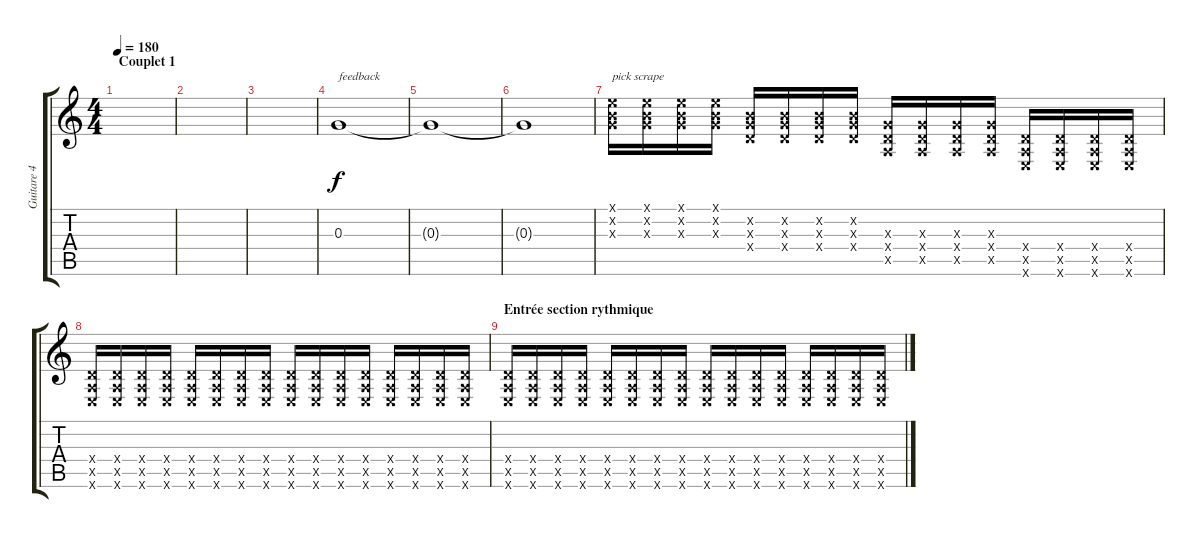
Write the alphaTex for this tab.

\track ("Guitare 4" "Guitare 4") {instrument overdrivenguitar}
\staff {score tabs}
\tuning (E4 B3 G3 D3 A2 E2) {hide}
\ts (4 4)
\section ("" "Couplet 1")
\tempo 180
\clef g2
\ks c
|
|
|
0.3.1{txt "feedback" volume 13 instrument guitarharmonics} |
0.3{t}.1 |
0.3{t}.1 |
(0.1{x} 0.2{x} 0.3{x}).16{txt "pick scrape" instrument overdrivenguitar} (0.1{x} 0.2{x} 0.3{x}).16 (0.1{x} 0.2{x} 0.3{x}).16 (0.1{x} 0.2{x} 0.3{x}).16 (0.2{x} 0.3{x} 0.4{x}).16 (0.2{x} 0.3{x} 0.4{x}).16 (0.2{x} 0.3{x} 0.4{x}).16 (0.2{x} 0.3{x} 0.4{x}).16 (0.3{x} 0.4{x} 0.5{x}).16 (0.3{x} 0.4{x} 0.5{x}).16 (0.3{x} 0.4{x} 0.5{x}).16 (0.3{x} 0.4{x} 0.5{x}).16 (0.4{x} 0.5{x} 0.6{x}).16 (0.4{x} 0.5{x} 0.6{x}).16 (0.4{x} 0.5{x} 0.6{x}).16 (0.4{x} 0.5{x} 0.6{x}).16 |
(0.4{x} 0.5{x} 0.6{x}).16 (0.4{x} 0.5{x} 0.6{x}).16 (0.4{x} 0.5{x} 0.6{x}).16 (0.4{x} 0.5{x} 0.6{x}).16 (0.4{x} 0.5{x} 0.6{x}).16 (0.4{x} 0.5{x} 0.6{x}).16 (0.4{x} 0.5{x} 0.6{x}).16 (0.4{x} 0.5{x} 0.6{x}).16 (0.4{x} 0.5{x} 0.6{x}).16 (0.4{x} 0.5{x} 0.6{x}).16 (0.4{x} 0.5{x} 0.6{x}).16 (0.4{x} 0.5{x} 0.6{x}).16 (0.4{x} 0.5{x} 0.6{x}).16 (0.4{x} 0.5{x} 0.6{x}).16 (0.4{x} 0.5{x} 0.6{x}).16 (0.4{x} 0.5{x} 0.6{x}).16 |
\section ("" "Entrée section rythmique")
(0.4{x} 0.5{x} 0.6{x}).16{volume 0} (0.4{x} 0.5{x} 0.6{x}).16 (0.4{x} 0.5{x} 0.6{x}).16 (0.4{x} 0.5{x} 0.6{x}).16 (0.4{x} 0.5{x} 0.6{x}).16 (0.4{x} 0.5{x} 0.6{x}).16 (0.4{x} 0.5{x} 0.6{x}).16 (0.4{x} 0.5{x} 0.6{x}).16 (0.4{x} 0.5{x} 0.6{x}).16 (0.4{x} 0.5{x} 0.6{x}).16 (0.4{x} 0.5{x} 0.6{x}).16 (0.4{x} 0.5{x} 0.6{x}).16 (0.4{x} 0.5{x} 0.6{x}).16 (0.4{x} 0.5{x} 0.6{x}).16 (0.4{x} 0.5{x} 0.6{x}).16 (0.4{x} 0.5{x} 0.6{x}).16
